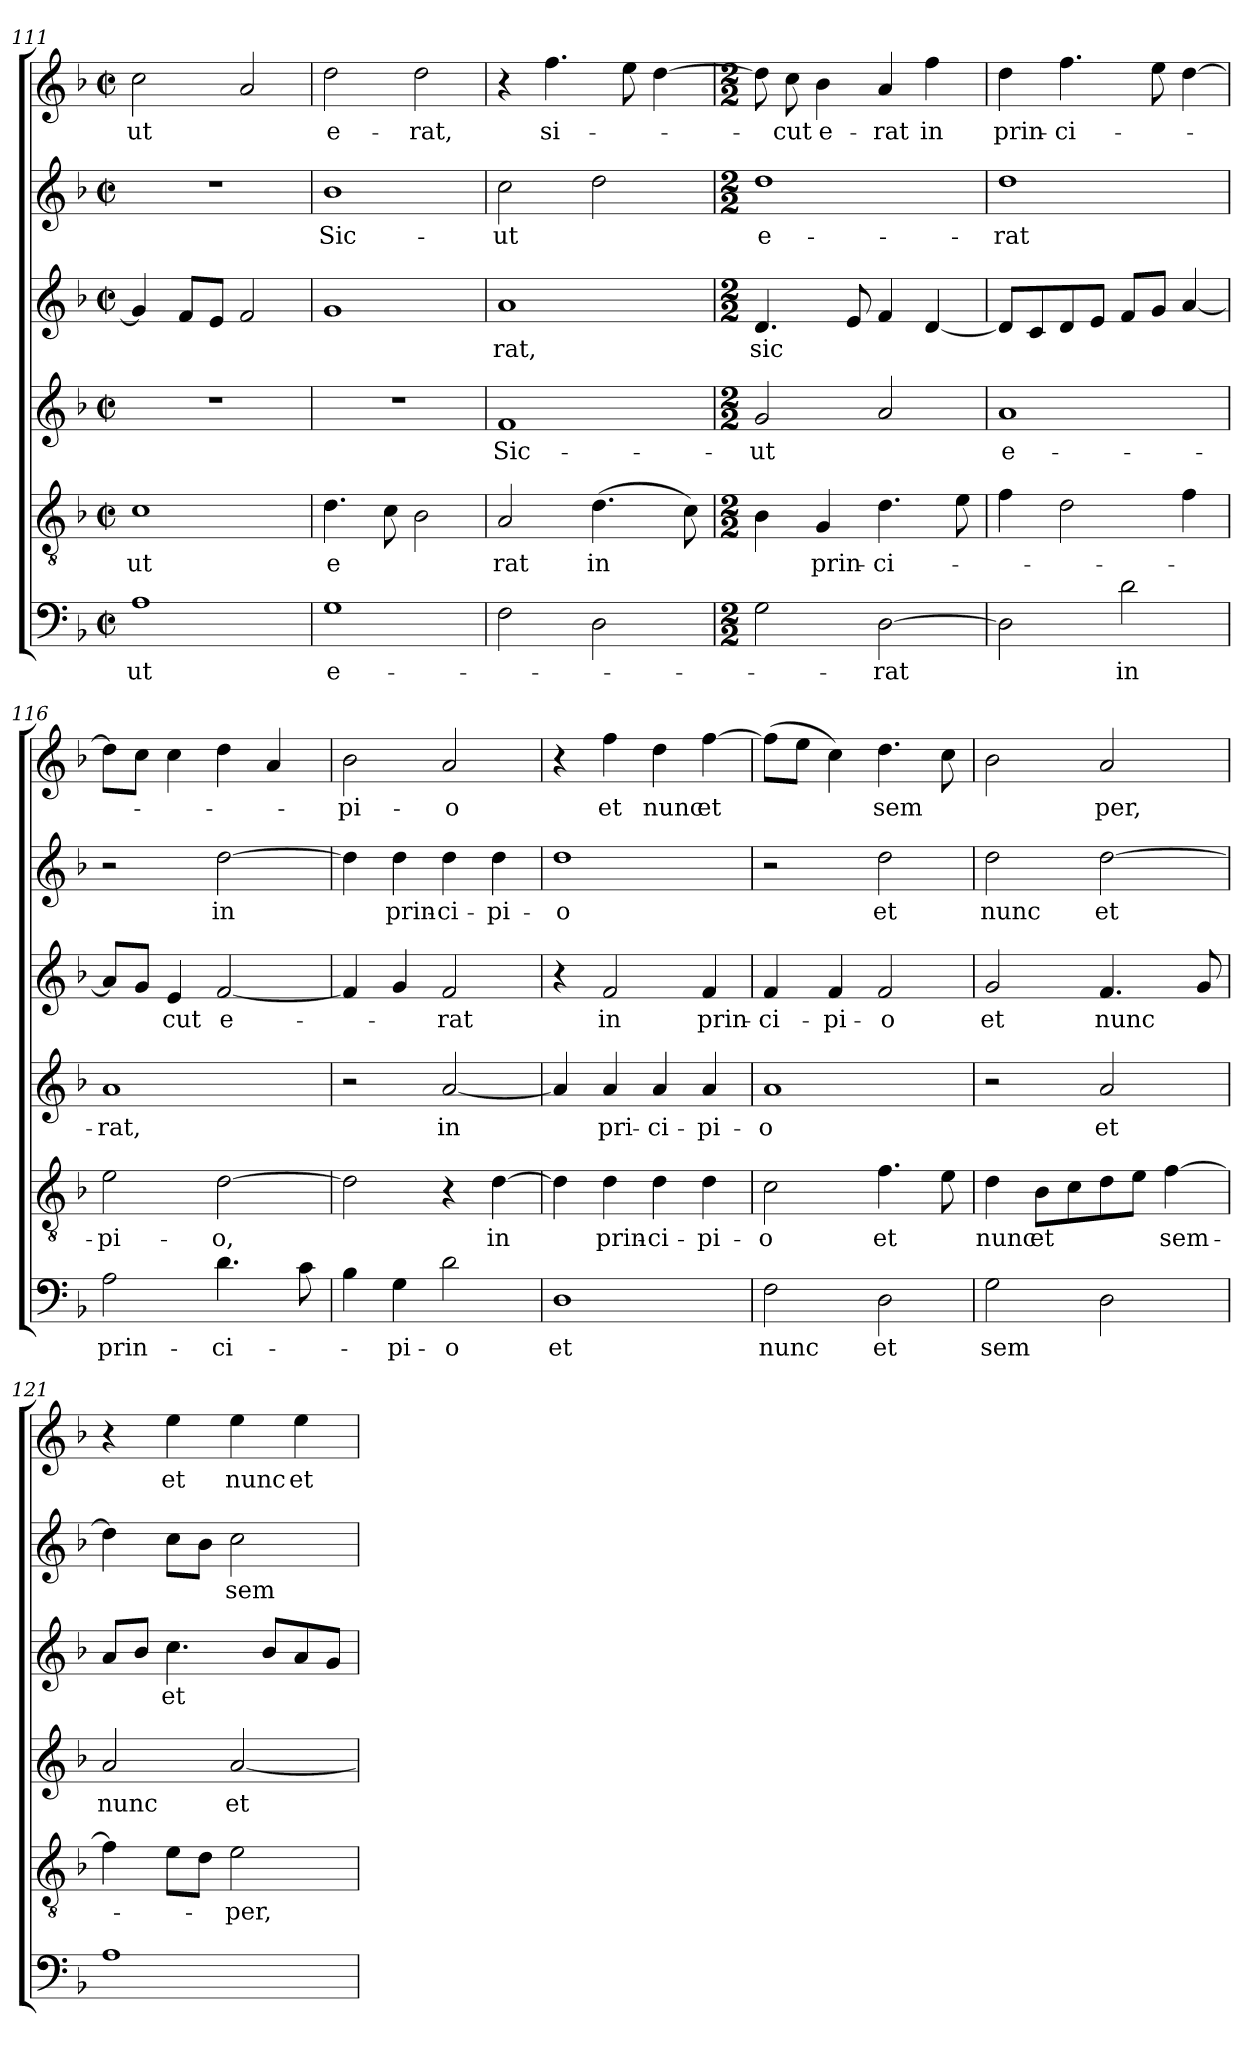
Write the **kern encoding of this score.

**kern	**text	**kern	**text	**kern	**text	**kern	**text	**kern	**text	**kern	**text
*part6	*part6	*part5	*part5	*part4	*part4	*part3	*part3	*part2	*part2	*part1	*part1
*staff6	*staff6	*staff5	*staff5	*staff4	*staff4	*staff3	*staff3	*staff2	*staff2	*staff1	*staff1
*clefF4	*	*clefGv2	*	*clefG2	*	*clefG2	*	*clefG2	*	*clefG2	*
*k[b-]	*	*k[b-]	*	*k[b-]	*	*k[b-]	*	*k[b-]	*	*k[b-]	*
*F:	*	*F:	*	*F:	*	*F:	*	*F:	*	*F:	*
*M2/2	*	*M2/2	*	*M2/2	*	*M2/2	*	*M2/2	*	*M2/2	*
*met(c|)	*	*met(c|)	*	*met(c|)	*	*met(c|)	*	*met(c|)	*	*met(c|)	*
=111	=111	=111	=111	=111	=111	=111	=111	=111	=111	=111	=111
!	!LO:LY:b	!	!LO:LY:b	!	!	!	!	!	!	!	!LO:LY:b
1A	-ut	1c	-ut	1r	.	4g/]	.	1r	.	2cc\	-ut
.	.	.	.	.	.	8f/L	.	.	.	.	.
.	.	.	.	.	.	8e/J	.	.	.	.	.
.	.	.	.	.	.	2f/	.	.	.	2a/	.
=112	=112	=112	=112	=112	=112	=112	=112	=112	=112	=112	=112
!	!LO:LY:b	!	!LO:LY:b	!	!	!	!	!	!LO:LY:b	!	!LO:LY:b
1G	e-	4.d\	e	1r	.	1g	.	1b-	Sic-	2dd\	e-
.	.	8c\	.	.	.	.	.	.	.	.	.
!	!	!	!	!	!	!	!	!	!	!	!LO:LY:b
.	.	2B-\	.	.	.	.	.	.	.	2dd\	-rat,
=113	=113	=113	=113	=113	=113	=113	=113	=113	=113	=113	=113
!	!	!	!LO:LY:b	!	!LO:LY:b	!	!LO:LY:b	!	!LO:LY:b	!	!
2F\	.	2A/	rat	1f	Sic-	1a	rat,	2cc\	-ut	4r	.
!	!	!	!	!	!	!	!	!	!	!	!LO:LY:b
.	.	.	.	.	.	.	.	.	.	4.ff\	si-
!	!	!	!LO:LY:b	!	!	!	!	!	!	!	!
2D\	.	(>4.d\	in	.	.	.	.	2dd\	.	.	.
.	.	.	.	.	.	.	.	.	.	8ee\	.
.	.	.	.	.	.	.	.	.	.	[4dd\	.
.	.	8c\)	.	.	.	.	.	.	.	.	.
!!LO:LB:g=z
=114	=114	=114	=114	=114	=114	=114	=114	=114	=114	=114	=114
*M2/2	*	*M2/2	*	*M2/2	*	*M2/2	*	*M2/2	*	*M2/2	*
!	!	!	!	!	!LO:LY:b	!	!LO:LY:b	!	!LO:LY:b	!	!
2G\	.	4B-\	.	2g/	-­ut	4.d/	sic	1dd	e-	8dd\]	.
!	!	!	!	!	!	!	!	!	!	!	!LO:LY:b
.	.	.	.	.	.	.	.	.	.	8cc\	-cut
!	!	!	!LO:LY:b	!	!	!	!	!	!	!	!LO:LY:b
.	.	4G/	prin-	.	.	.	.	.	.	4b-\	e-
.	.	.	.	.	.	8e/	.	.	.	.	.
!	!LO:LY:b	!	!LO:LY:b	!	!	!	!	!	!	!	!LO:LY:b
[2D\	-rat	4.d\	-ci-	2a/	.	4f/	.	.	.	4a/	-rat
!	!	!	!	!	!	!	!	!	!	!	!LO:LY:b
.	.	.	.	.	.	[4d/	.	.	.	4ff\	in
.	.	8e\	.	.	.	.	.	.	.	.	.
=115	=115	=115	=115	=115	=115	=115	=115	=115	=115	=115	=115
!	!	!	!	!	!LO:LY:b	!	!	!	!LO:LY:b	!	!LO:LY:b
2D\]	.	4f\	.	1a	e-	8d/L]	.	1dd	-rat	4dd\	prin-
.	.	.	.	.	.	8c/	.	.	.	.	.
!	!	!	!	!	!	!	!	!	!	!	!LO:LY:b
.	.	2d\	.	.	.	8d/	.	.	.	4.ff\	-ci-
.	.	.	.	.	.	8e/J	.	.	.	.	.
!	!LO:LY:b	!	!	!	!	!	!	!	!	!	!
2d\	in	.	.	.	.	8f/L	.	.	.	.	.
.	.	.	.	.	.	8g/J	.	.	.	8ee\	.
.	.	4f\	.	.	.	[4a/	.	.	.	[4dd\	.
=116	=116	=116	=116	=116	=116	=116	=116	=116	=116	=116	=116
!	!LO:LY:b	!	!LO:LY:b	!	!LO:LY:b	!	!	!	!	!	!
2A\	prin-	2e\	-pi-	1a	-rat,	8a/L]	.	2r	.	8dd\L]	.
.	.	.	.	.	.	8g/J	.	.	.	8cc\J	.
!	!	!	!	!	!	!	!LO:LY:b	!	!	!	!
.	.	.	.	.	.	4e/	cut	.	.	4cc\	.
!	!LO:LY:b	!	!LO:LY:b	!	!	!	!LO:LY:b	!	!LO:LY:b	!	!
4.d\	-ci-	[2d\	-o,	.	.	[2f/	e-	[2dd\	in	4dd\	.
.	.	.	.	.	.	.	.	.	.	4a/	.
8c\	.	.	.	.	.	.	.	.	.	.	.
=117	=117	=117	=117	=117	=117	=117	=117	=117	=117	=117	=117
!	!	!	!	!	!	!	!	!	!	!	!LO:LY:b
4B-\	.	2d\]	.	2r	.	4f/]	.	4dd\]	.	2b-\	-pi-
!	!LO:LY:b	!	!	!	!	!	!	!	!LO:LY:b	!	!
4G\	-pi-	.	.	.	.	4g/	.	4dd\	prin-	.	.
!	!LO:LY:b	!	!	!	!LO:LY:b	!	!LO:LY:b	!	!LO:LY:b	!	!LO:LY:b
2d\	-o	4r	.	[2a/	in	2f/	-rat	4dd\	-ci-	2a/	-o
!	!	!	!LO:LY:b	!	!	!	!	!	!LO:LY:b	!	!
.	.	[4d\	in	.	.	.	.	4dd\	-pi-	.	.
=118	=118	=118	=118	=118	=118	=118	=118	=118	=118	=118	=118
!	!LO:LY:b	!	!	!	!	!	!	!	!LO:LY:b	!	!
1D	et	4d\]	.	4a/]	.	4r	.	1dd	-o	4r	.
!	!	!	!LO:LY:b	!	!LO:LY:b	!	!LO:LY:b	!	!	!	!LO:LY:b
.	.	4d\	prin-	4a/	pri-	2f/	in	.	.	4ff\	et
!	!	!	!LO:LY:b	!	!LO:LY:b	!	!	!	!	!	!LO:LY:b
.	.	4d\	-ci-	4a/	-ci-	.	.	.	.	4dd\	nunc
!	!	!	!LO:LY:b	!	!LO:LY:b	!	!LO:LY:b	!	!	!	!LO:LY:b
.	.	4d\	-pi-	4a/	-pi-	4f/	prin-	.	.	[4ff\	et
!!LO:PB:g=z
=119	=119	=119	=119	=119	=119	=119	=119	=119	=119	=119	=119
!	!LO:LY:b	!	!LO:LY:b	!	!LO:LY:b	!	!LO:LY:b	!	!	!	!
2F\	nunc	2c\	-­o	1a	-­o	4f/	-­ci-	2r	.	(>8ff\L]	.
.	.	.	.	.	.	.	.	.	.	8ee\J	.
!	!	!	!	!	!	!	!LO:LY:b	!	!	!	!
.	.	.	.	.	.	4f/	-pi-	.	.	4cc\)	.
!	!LO:LY:b	!	!LO:LY:b	!	!	!	!LO:LY:b	!	!LO:LY:b	!	!LO:LY:b
2D\	et	4.f\	et	.	.	2f/	-o	2dd\	et	4.dd\	sem
.	.	8e\	.	.	.	.	.	.	.	8cc\	.
=120	=120	=120	=120	=120	=120	=120	=120	=120	=120	=120	=120
!	!LO:LY:b	!	!LO:LY:b	!	!	!	!LO:LY:b	!	!LO:LY:b	!	!
2G\	sem	4d\	nunc	2r	.	2g/	et	2dd\	nunc	2b-\	.
!	!	!	!LO:LY:b	!	!	!	!	!	!	!	!
.	.	8B-\L	et	.	.	.	.	.	.	.	.
.	.	8c\	.	.	.	.	.	.	.	.	.
!	!	!	!	!	!LO:LY:b	!	!LO:LY:b	!	!LO:LY:b	!	!LO:LY:b
2D\	.	8d\	.	2a/	et	4.f/	nunc	[2dd\	et	2a/	per,
.	.	8e\J	.	.	.	.	.	.	.	.	.
!	!	!	!LO:LY:b	!	!	!	!	!	!	!	!
.	.	[4f\	sem-	.	.	.	.	.	.	.	.
.	.	.	.	.	.	8g/	.	.	.	.	.
=121	=121	=121	=121	=121	=121	=121	=121	=121	=121	=121	=121
!	!	!	!	!	!LO:LY:b	!	!	!	!	!	!
1A	.	4f\]	.	2a/	nunc	8a/L	.	4dd\]	.	4r	.
.	.	.	.	.	.	8b-/J	.	.	.	.	.
!	!	!	!	!	!	!	!LO:LY:b	!	!	!	!LO:LY:b
.	.	8e\L	.	.	.	4.cc\	et	8cc\L	.	4ee\	et
.	.	8d\J	.	.	.	.	.	8b-\J	.	.	.
!	!	!	!LO:LY:b	!	!LO:LY:b	!	!	!	!LO:LY:b	!	!LO:LY:b
.	.	2e\	-per,	[2a/	et	.	.	2cc\	sem-	4ee\	nunc
.	.	.	.	.	.	8b-/L	.	.	.	.	.
!	!	!	!	!	!	!	!	!	!	!	!LO:LY:b
.	.	.	.	.	.	8a/	.	.	.	4ee\	et
.	.	.	.	.	.	8g/J	.	.	.	.	.
=	=	=	=	=	=	=	=	=	=	=	=
*-	*-	*-	*-	*-	*-	*-	*-	*-	*-	*-	*-
